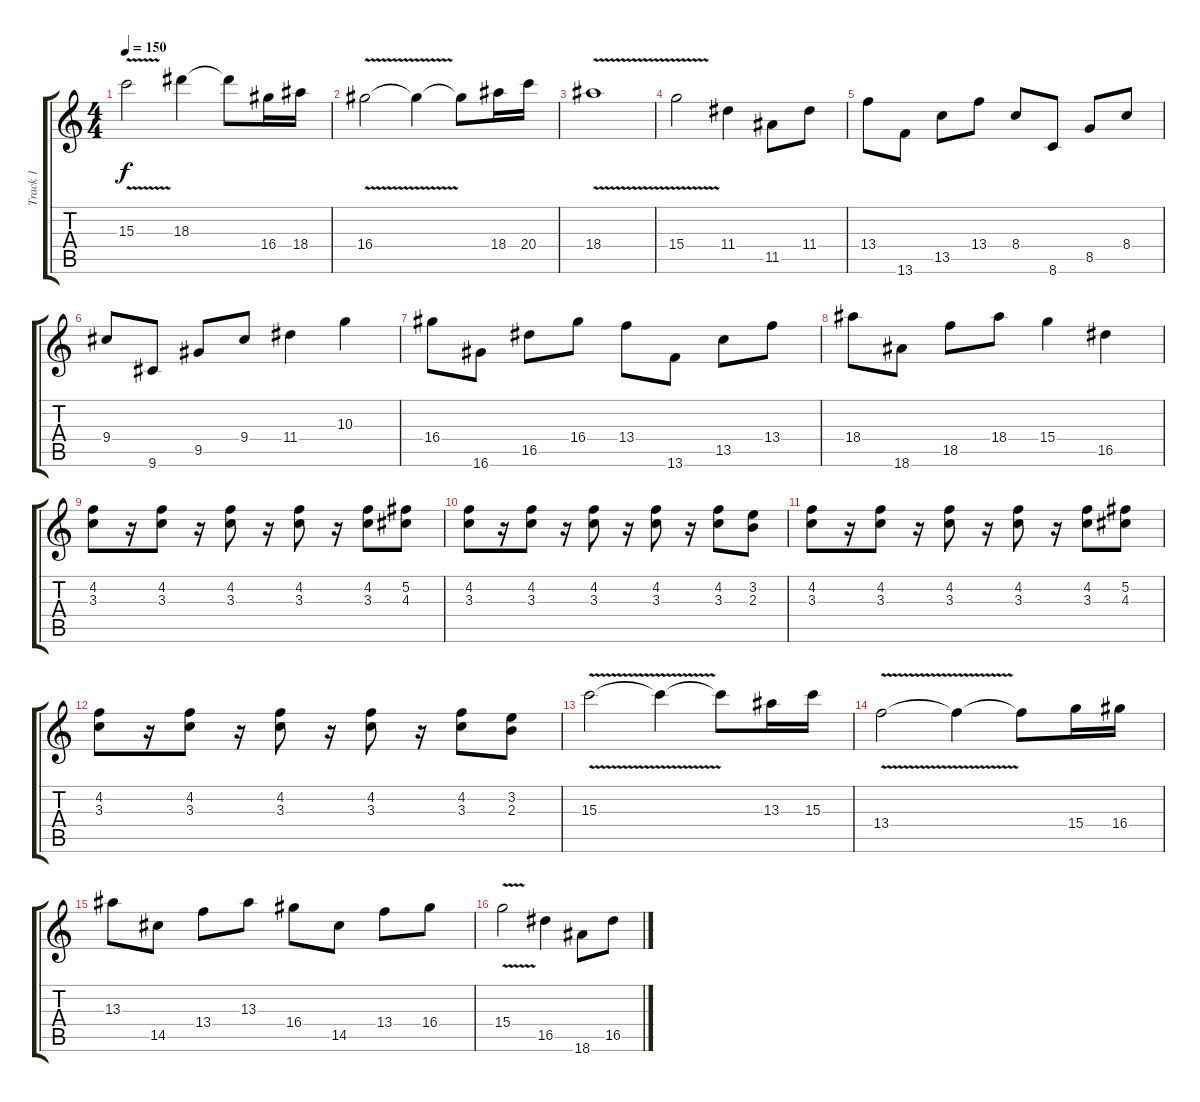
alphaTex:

\track ("Track 1" "Track 1") {instrument distortionguitar}
\staff {score tabs}
\tuning (Gb4 Db4 A3 E3 B2 E2) {hide}
\ts (4 4)
\tempo 150
\clef g2
\ks c
15.3{v}.2{dy f} 18.3.4 18.3{t}.8 16.4.16 18.4.16 |
16.4{v}.2 16.4{t}.4 16.4{t}.8 18.4.16 20.4.16 |
18.4{v}.1 |
15.4{v}.2 11.4.4 11.5.8 11.4.8 |
13.4.8 13.6.8 13.5.8 13.4.8 8.4.8 8.6.8 8.5.8 8.4.8 |
9.4.8 9.6.8 9.5.8 9.4.8 11.4.4 10.3.4 |
16.4.8 16.6.8 16.5.8 16.4.8 13.4.8 13.6.8 13.5.8 13.4.8 |
18.4.8 18.6.8 18.5.8 18.4.8 15.4.4 16.5.4 |
(4.2 3.3).8 r.16 (4.2 3.3).8 r.16 (4.2 3.3).8 r.16 (4.2 3.3).8 r.16 (4.2 3.3).8 (5.2 4.3).8 |
(4.2 3.3).8 r.16 (4.2 3.3).8 r.16 (4.2 3.3).8 r.16 (4.2 3.3).8 r.16 (4.2 3.3).8 (3.2 2.3).8 |
(4.2 3.3).8 r.16 (4.2 3.3).8 r.16 (4.2 3.3).8 r.16 (4.2 3.3).8 r.16 (4.2 3.3).8 (5.2 4.3).8 |
(4.2 3.3).8 r.16 (4.2 3.3).8 r.16 (4.2 3.3).8 r.16 (4.2 3.3).8 r.16 (4.2 3.3).8 (3.2 2.3).8 |
15.3{v}.2 15.3{t}.4 15.3{t}.8 13.3.16 15.3.16 |
13.4{v}.2 13.4{t}.4 13.4{t}.8 15.4.16 16.4.16 |
13.3.8 14.5.8 13.4.8 13.3.8 16.4.8 14.5.8 13.4.8 16.4.8 |
15.4{v}.2 16.5.4 18.6.8 16.5.8
